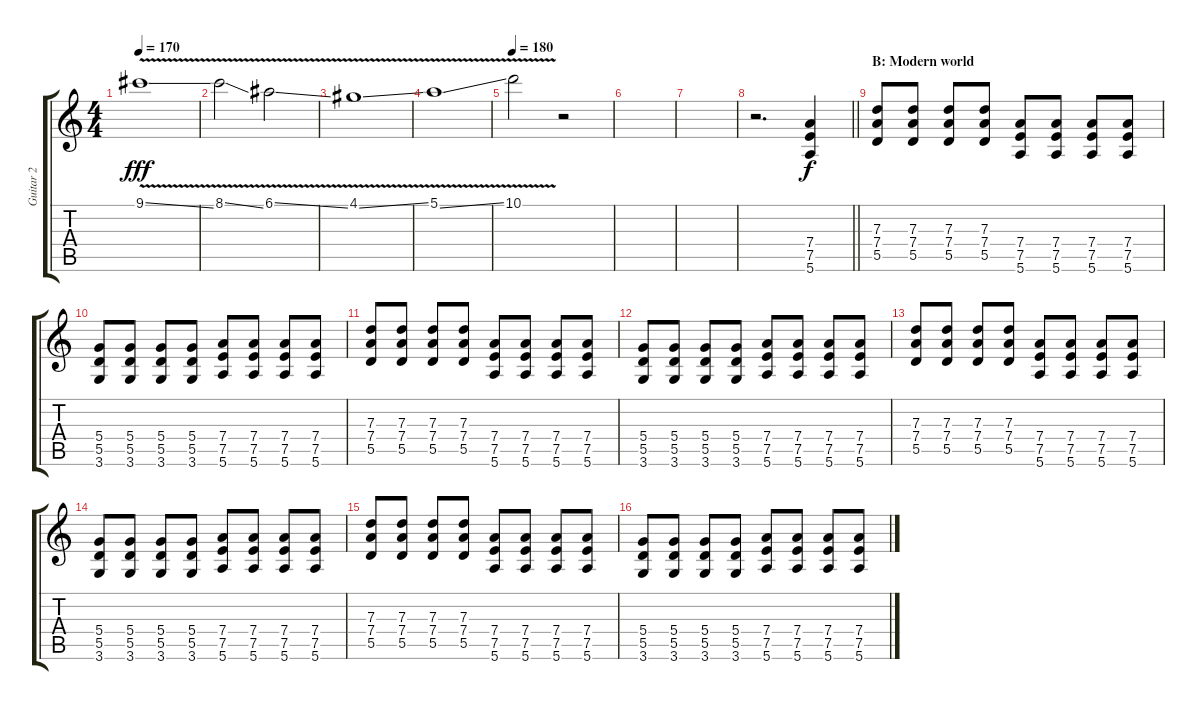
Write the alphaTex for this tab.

\track ("Guitar 2" "Guitar 2") {instrument distortionguitar}
\staff {score tabs}
\tuning (E4 B3 G3 D3 A2 E2) {hide}
\ts (4 4)
\tempo 170
\clef g2
\ks c
9.1{v ss}.1{dy fff} |
8.1{v ss}.2 6.1{v ss}.2 |
4.1{v ss}.1 |
5.1{v ss}.1 |
\tempo 180
10.1{v}.2 r.2 |
|
|
\barLineRight lightlight
r.2{d} (7.4 7.5 5.6).4{dy f} |
\section ("" "B: Modern world")
(7.3 7.4 5.5).8 (7.3 7.4 5.5).8 (7.3 7.4 5.5).8 (7.3 7.4 5.5).8 (7.4 7.5 5.6).8 (7.4 7.5 5.6).8 (7.4 7.5 5.6).8 (7.4 7.5 5.6).8 |
(5.4 5.5 3.6).8 (5.4 5.5 3.6).8 (5.4 5.5 3.6).8 (5.4 5.5 3.6).8 (7.4 7.5 5.6).8 (7.4 7.5 5.6).8 (7.4 7.5 5.6).8 (7.4 7.5 5.6).8 |
(7.3 7.4 5.5).8 (7.3 7.4 5.5).8 (7.3 7.4 5.5).8 (7.3 7.4 5.5).8 (7.4 7.5 5.6).8 (7.4 7.5 5.6).8 (7.4 7.5 5.6).8 (7.4 7.5 5.6).8 |
(5.4 5.5 3.6).8 (5.4 5.5 3.6).8 (5.4 5.5 3.6).8 (5.4 5.5 3.6).8 (7.4 7.5 5.6).8 (7.4 7.5 5.6).8 (7.4 7.5 5.6).8 (7.4 7.5 5.6).8 |
(7.3 7.4 5.5).8 (7.3 7.4 5.5).8 (7.3 7.4 5.5).8 (7.3 7.4 5.5).8 (7.4 7.5 5.6).8 (7.4 7.5 5.6).8 (7.4 7.5 5.6).8 (7.4 7.5 5.6).8 |
(5.4 5.5 3.6).8 (5.4 5.5 3.6).8 (5.4 5.5 3.6).8 (5.4 5.5 3.6).8 (7.4 7.5 5.6).8 (7.4 7.5 5.6).8 (7.4 7.5 5.6).8 (7.4 7.5 5.6).8 |
(7.3 7.4 5.5).8 (7.3 7.4 5.5).8 (7.3 7.4 5.5).8 (7.3 7.4 5.5).8 (7.4 7.5 5.6).8 (7.4 7.5 5.6).8 (7.4 7.5 5.6).8 (7.4 7.5 5.6).8 |
(5.4 5.5 3.6).8 (5.4 5.5 3.6).8 (5.4 5.5 3.6).8 (5.4 5.5 3.6).8 (7.4 7.5 5.6).8 (7.4 7.5 5.6).8 (7.4 7.5 5.6).8 (7.4 7.5 5.6).8
